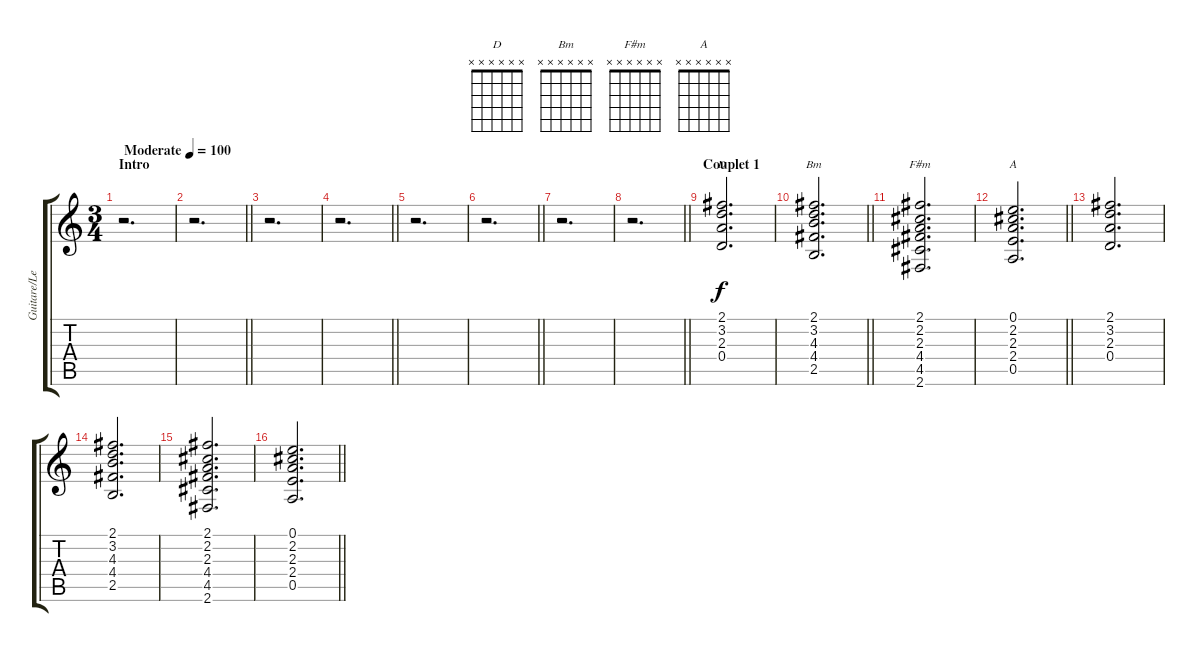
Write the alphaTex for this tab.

\track ("Guitare/Lead" "Guitare/Le") {instrument acousticguitarsteel}
\staff {score tabs}
\tuning (E4 B3 G3 D3 A2 E2) {hide}
\chord ("D" x x x x x x)
\chord ("Bm" x x x x x x)
\chord ("F#m" x x x x x x)
\chord ("A" x x x x x x)
\ts (3 4)
\section ("" "Intro")
\tempo (100 "Moderate")
\clef g2
\ks c
r.2{d dy f instrument acousticguitarsteel} |
\barLineRight lightlight
r.2{d} |
r.2{d} |
\barLineRight lightlight
r.2{d} |
r.2{d} |
\barLineRight lightlight
r.2{d} |
r.2{d} |
\barLineRight lightlight
r.2{d} |
\section ("" "Couplet 1")
(2.1 3.2 2.3 0.4).2{d ch "D"} |
\barLineRight lightlight
(2.1 3.2 4.3 4.4 2.5).2{d ch "Bm"} |
(2.1 2.2 2.3 4.4 4.5 2.6).2{d ch "F#m"} |
\barLineRight lightlight
(0.1 2.2 2.3 2.4 0.5).2{d ch "A"} |
(2.1 3.2 2.3 0.4).2{d} |
(2.1 3.2 4.3 4.4 2.5).2{d} |
(2.1 2.2 2.3 4.4 4.5 2.6).2{d} |
\barLineRight lightlight
(0.1 2.2 2.3 2.4 0.5).2{d}
